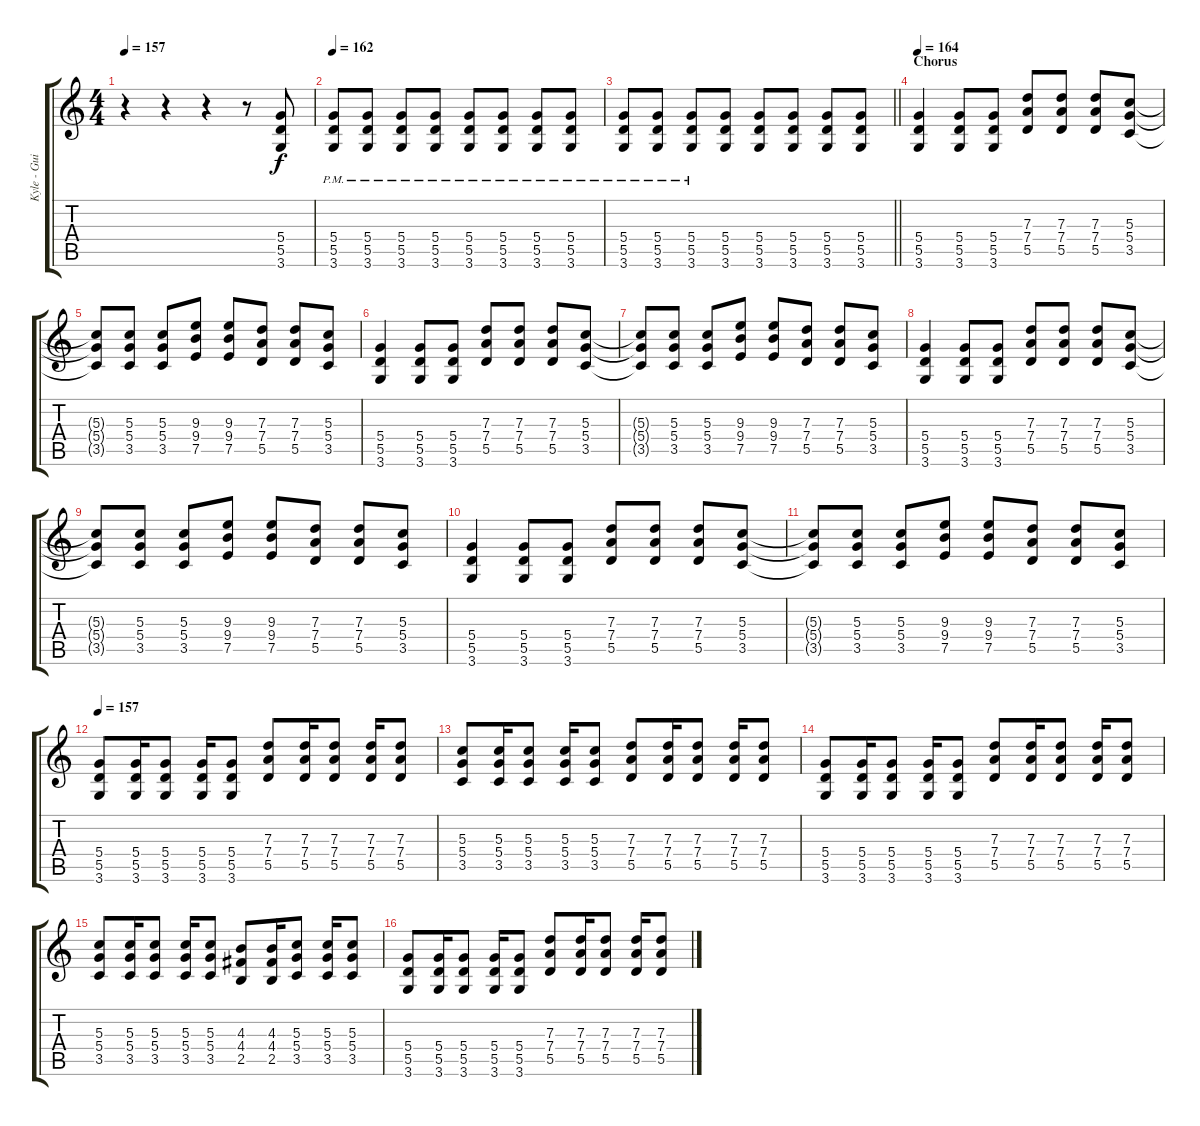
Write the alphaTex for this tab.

\track ("Kyle - Guitar" "Kyle - Gui") {instrument distortionguitar}
\staff {score tabs}
\tuning (E4 B3 G3 D3 A2 E2) {hide}
\ts (4 4)
\tempo 157
\clef g2
\ks c
r.4{dy f volume 12} r.4 r.4 r.8 (5.4 5.5 3.6).8{volume 12} |
\tempo 162
(5.4{pm} 5.5{pm} 3.6{pm}).8 (5.4{pm} 5.5{pm} 3.6{pm}).8 (5.4{pm} 5.5{pm} 3.6{pm}).8 (5.4{pm} 5.5{pm} 3.6{pm}).8 (5.4{pm} 5.5{pm} 3.6{pm}).8 (5.4{pm} 5.5{pm} 3.6{pm}).8 (5.4{pm} 5.5{pm} 3.6{pm}).8 (5.4{pm} 5.5{pm} 3.6{pm}).8 |
\barLineRight lightlight
(5.4{pm} 5.5{pm} 3.6{pm}).8 (5.4{pm} 5.5{pm} 3.6{pm}).8 (5.4{pm} 5.5{pm} 3.6{pm}).8 (5.4 5.5 3.6).8 (5.4 5.5 3.6).8 (5.4 5.5 3.6).8 (5.4 5.5 3.6).8 (5.4 5.5 3.6).8 |
\section ("" "Chorus")
\tempo 164
(5.4 5.5 3.6).4{volume 12} (5.4 5.5 3.6).8 (5.4 5.5 3.6).8 (7.3 7.4 5.5).8 (7.3 7.4 5.5).8 (7.3 7.4 5.5).8 (5.3 5.4 3.5).8 |
(5.3{t} 5.4{t} 3.5{t}).8 (5.3 5.4 3.5).8 (5.3 5.4 3.5).8 (9.3 9.4 7.5).8 (9.3 9.4 7.5).8 (7.3 7.4 5.5).8 (7.3 7.4 5.5).8 (5.3 5.4 3.5).8 |
(5.4 5.5 3.6).4 (5.4 5.5 3.6).8 (5.4 5.5 3.6).8 (7.3 7.4 5.5).8 (7.3 7.4 5.5).8 (7.3 7.4 5.5).8 (5.3 5.4 3.5).8 |
(5.3{t} 5.4{t} 3.5{t}).8 (5.3 5.4 3.5).8 (5.3 5.4 3.5).8 (9.3 9.4 7.5).8 (9.3 9.4 7.5).8 (7.3 7.4 5.5).8 (7.3 7.4 5.5).8 (5.3 5.4 3.5).8 |
(5.4 5.5 3.6).4 (5.4 5.5 3.6).8 (5.4 5.5 3.6).8 (7.3 7.4 5.5).8 (7.3 7.4 5.5).8 (7.3 7.4 5.5).8 (5.3 5.4 3.5).8 |
(5.3{t} 5.4{t} 3.5{t}).8 (5.3 5.4 3.5).8 (5.3 5.4 3.5).8 (9.3 9.4 7.5).8 (9.3 9.4 7.5).8 (7.3 7.4 5.5).8 (7.3 7.4 5.5).8 (5.3 5.4 3.5).8 |
(5.4 5.5 3.6).4 (5.4 5.5 3.6).8 (5.4 5.5 3.6).8 (7.3 7.4 5.5).8 (7.3 7.4 5.5).8 (7.3 7.4 5.5).8 (5.3 5.4 3.5).8 |
(5.3{t} 5.4{t} 3.5{t}).8 (5.3 5.4 3.5).8 (5.3 5.4 3.5).8 (9.3 9.4 7.5).8 (9.3 9.4 7.5).8 (7.3 7.4 5.5).8 (7.3 7.4 5.5).8 (5.3 5.4 3.5).8 |
\tempo 157
(5.4 5.5 3.6).8 (5.4 5.5 3.6).16 (5.4 5.5 3.6).8 (5.4 5.5 3.6).16 (5.4 5.5 3.6).8 (7.3 7.4 5.5).8 (7.3 7.4 5.5).16 (7.3 7.4 5.5).8 (7.3 7.4 5.5).16 (7.3 7.4 5.5).8 |
(5.3 5.4 3.5).8 (5.3 5.4 3.5).16 (5.3 5.4 3.5).8 (5.3 5.4 3.5).16 (5.3 5.4 3.5).8 (7.3 7.4 5.5).8 (7.3 7.4 5.5).16 (7.3 7.4 5.5).8 (7.3 7.4 5.5).16 (7.3 7.4 5.5).8 |
(5.4 5.5 3.6).8 (5.4 5.5 3.6).16 (5.4 5.5 3.6).8 (5.4 5.5 3.6).16 (5.4 5.5 3.6).8 (7.3 7.4 5.5).8 (7.3 7.4 5.5).16 (7.3 7.4 5.5).8 (7.3 7.4 5.5).16 (7.3 7.4 5.5).8 |
(5.3 5.4 3.5).8 (5.3 5.4 3.5).16 (5.3 5.4 3.5).8 (5.3 5.4 3.5).16 (5.3 5.4 3.5).8 (4.3 4.4 2.5).8 (4.3 4.4 2.5).16 (5.3 5.4 3.5).8 (5.3 5.4 3.5).16 (5.3 5.4 3.5).8 |
(5.4 5.5 3.6).8 (5.4 5.5 3.6).16 (5.4 5.5 3.6).8 (5.4 5.5 3.6).16 (5.4 5.5 3.6).8 (7.3 7.4 5.5).8 (7.3 7.4 5.5).16 (7.3 7.4 5.5).8 (7.3 7.4 5.5).16 (7.3 7.4 5.5).8
